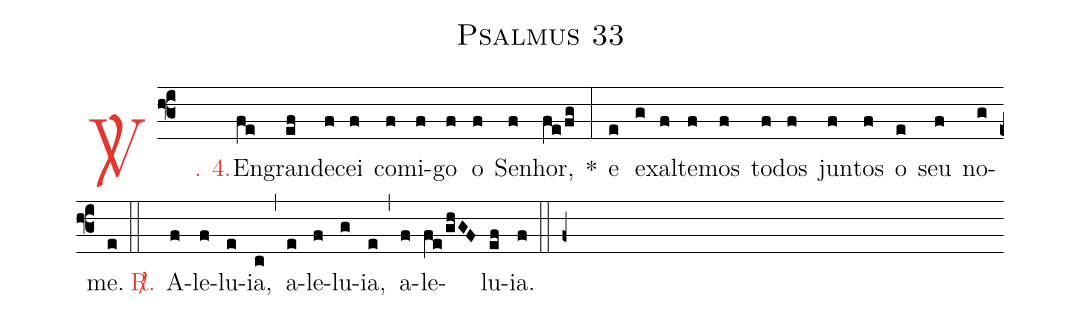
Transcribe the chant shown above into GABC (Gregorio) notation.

name: Psalmus 33;
%%
(f3)

<c><sp>V/</sp>. 4.</c>() En(fe)gran(ef)de(f)cei(f) co(f)mi(f)go(f) o(f) Se(f)nhor,(fe/fg) *(:) e(e) e(g)xal(f)te(f)mos(f) to(f)dos(f) jun(f)tos(f) o(e) seu(f) no(g)me.(e)

(::)

<nlba><c><sp>R/</sp>.</c>() A</nlba>(f)le(f)lu(e)ia,(c) (,) a(e)le(f)lu(g)ia,(e) (,) a(f)le(fe/ghGF)lu(ef)ia.(f)

(::)

(f+)
